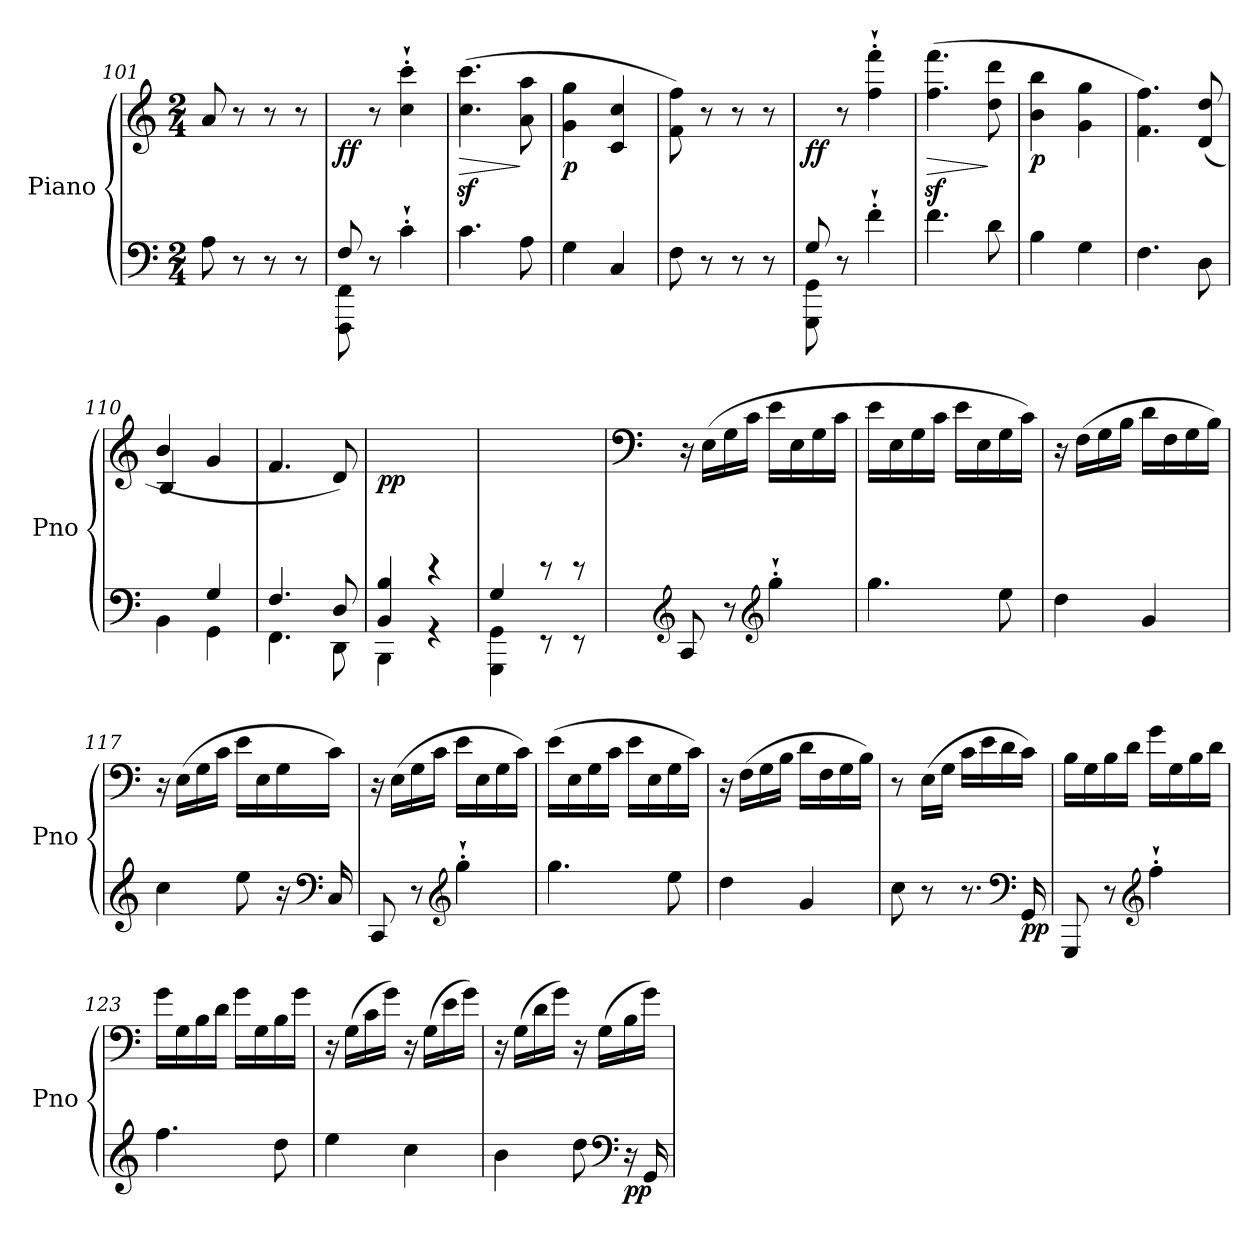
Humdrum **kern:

**kern	**kern	**dynam
*part1	*part1	*part1
*staff2	*staff1	*staff1/2
*I"Piano	*	*
*I'Pno	*	*
*clefF4	*clefG2	*
*k[]	*k[]	*
*M2/4	*M2/4	*
=101	=101	=101
8A\	8a/	.
8r	8r	.
8r	8r	.
8r	8r	.
=102	=102	=102
*^	*	*
!	!	!	!LO:DY:b
8F/	8FFF\ 8FF\	8ryy	ff
4.ryy	8r	8r	.
.	4c'`\	4cc\'` 4ccc\'`	.
=103	=103	=103	=103
!	!	!	!LO:HP:b
*v	*v	*	*
4.c\	(>4.cc\z< 4.ccc\z<	>
8A\	8a\ 8aa\	]
=104	=104	=104
!	!	!LO:DY:b
4G\	4g\ 4gg\	p
4C/	4c/ 4cc/	.
=105	=105	=105
8F\	8f\ 8ff\)	.
8r	8r	.
8r	8r	.
8r	8r	.
=106	=106	=106
*^	*	*
!	!	!	!LO:DY:b
8G/	8GGG\ 8GG\	8ryy	ff
4.ryy	8r	8r	.
.	4f'`\	4ff\'` 4fff\'`	.
=107	=107	=107	=107
!	!	!	!LO:HP:b
*v	*v	*	*
4.f\	(>4.ff\z< 4.fff\z<	>
8d\	8dd\ 8ddd\	]
=108	=108	=108
!	!	!LO:DY:b
4B\	4b\ 4bb\	p
4G\	4g\ 4gg\	.
=109	=109	=109
!	!	!LO:DY:b
4.F\	4.f\ 4.ff\)	other-dynamics
8D\	(>8d/ 8dd/	.
=110	=110	=110
*^	*^	*
4ryy	4BB\	4b/	4B/	.
4G/	4GG\	4g/	4ryy	.
*	*	*v	*v	*
=111	=111	=111	=111
4.F/	4.FF\	4.f/	.
8D/	8DD\	8d/)	.
!!LO:LB:g=z
=112	=112	=112	=112
!	!	!	!LO:DY:b
4BB/ 4B/	4BBB\	4ryy	pp
4ryy	4rGG	4rAAA	.
=113	=113	=113	=113
4G/	4GGG\ 4GG\	4ryy	.
4ryy	8rEE	8rAAA	.
.	8rEE	8rAAA	.
*v	*v	*	*
=114	=114	=114
*	*clefF4	*
*^	*	*
!	!	!	!LO:DY:b
*v	*v	*	*
8CC/	16r	other-dynamics
.	(>16E\LL	.
8r	16G\	.
.	16c\JJ	.
*clefG2	*	*
4gg'`\	16e\LL	.
.	16E\	.
.	16G\	.
.	16c\JJ	.
=115	=115	=115
4.gg\	16e\LL	.
.	16E\	.
.	16G\	.
.	16c\JJ	.
.	16e\LL	.
.	16E\	.
8ee\	16G\	.
.	16c\JJ)	.
=116	=116	=116
4dd\	16r	.
.	(>16F\LL	.
.	16G\	.
.	16B\JJ	.
4g/	16d\LL	.
.	16F\	.
.	16G\	.
.	16B\JJ)	.
=117	=117	=117
4cc\	16r	.
.	(>16E\LL	.
.	16G\	.
.	16c\JJ	.
8ee\	16e\LL	.
.	16E\	.
16r	16G\	.
*clefF4	*	*
16C/	16c\JJ)	.
!!LO:LB:g=z
=118	=118	=118
8CC/	16r	.
.	(>16E\LL	.
8r	16G\	.
.	16c\JJ	.
*clefG2	*	*
4gg'`\	16e\LL	.
.	16E\	.
.	16G\	.
.	16c\JJ)	.
=119	=119	=119
4.gg\	(>16e\LL	.
.	16E\	.
.	16G\	.
.	16c\JJ	.
.	16e\LL	.
.	16E\	.
8ee\	16G\	.
.	16c\JJ)	.
=120	=120	=120
4dd\	16r	.
.	(>16F\LL	.
.	16G\	.
.	16B\JJ	.
4g/	16d\LL	.
.	16F\	.
.	16G\	.
.	16B\JJ)	.
=121	=121	=121
8cc\	8r	.
8r	(>16E\LL	.
.	16G\JJ	.
8.r	16c\LL	.
.	16e\	.
.	16d\	.
*clefF4	*	*
!	!	!LO:DY:b=2
16GG/	16c\JJ)	pp
=122	=122	=122
8GGG/	16B\LL	.
.	16G\	.
8r	16B\	.
.	16d\JJ	.
*clefG2	*	*
4ff'`\	16g\LL	.
.	16G\	.
.	16B\	.
.	16d\JJ	.
!!LO:LB:g=z
=123	=123	=123
4.ff\	16g\LL	.
.	16G\	.
.	16B\	.
.	16d\JJ	.
.	16g\LL	.
.	16G\	.
8dd\	16B\	.
.	16g\JJ	.
=124	=124	=124
4ee\	16r	.
.	(>16G\LL	.
.	16c\	.
.	16g\JJ)	.
4cc\	16r	.
.	(>16G\LL	.
.	16e\	.
.	16g\JJ)	.
=125	=125	=125
4b\	16r	.
.	(>16G\LL	.
.	16d\	.
.	16g\JJ)	.
8dd\	16r	.
.	(>16G\LL	.
*clefF4	*	*
!	!	!LO:DY:b=2
16r	16B\	pp
16GG/	16g\JJ)	.
=	=	=
*-	*-	*-
